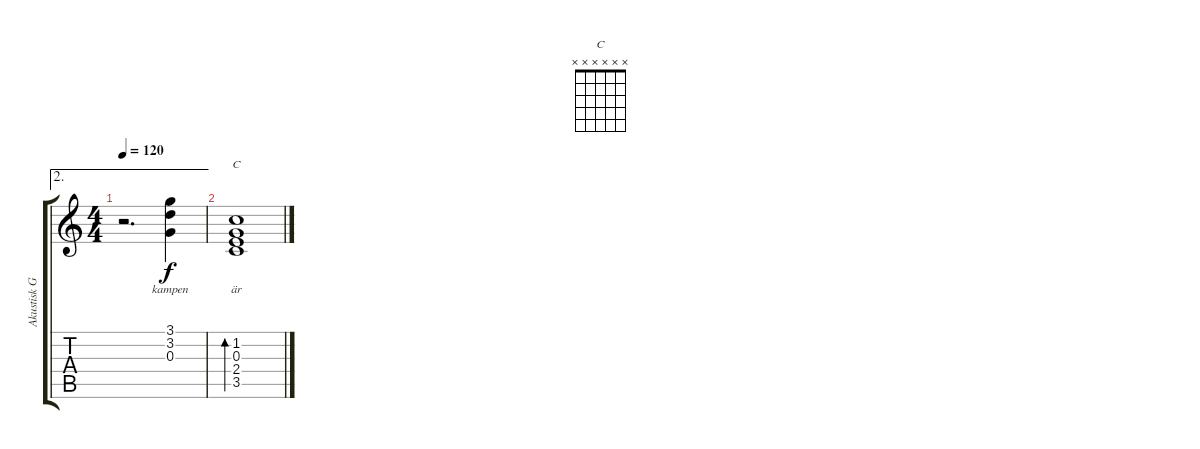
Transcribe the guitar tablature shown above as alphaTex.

\track ("Akustisk Gitarr" "Akustisk G") {instrument acousticguitarnylon}
\staff {score tabs}
\tuning (E4 B3 G3 D3 A2 E2) {hide}
\chord ("C" x x x x x x) {firstfret 0}
\ae 2
\ts (4 4)
\tempo 120
\clef g2
\ks c
r.2{d dy f} (3.1 3.2 0.3).4{lyrics (0 "kampen") lyrics (1 "") lyrics (2 "") lyrics (3 "") lyrics (4 "")} |
(1.2 0.3 2.4 3.5).1{bd 240 ch "C" lyrics (0 "är") lyrics (1 "") lyrics (2 "") lyrics (3 "") lyrics (4 "")}
